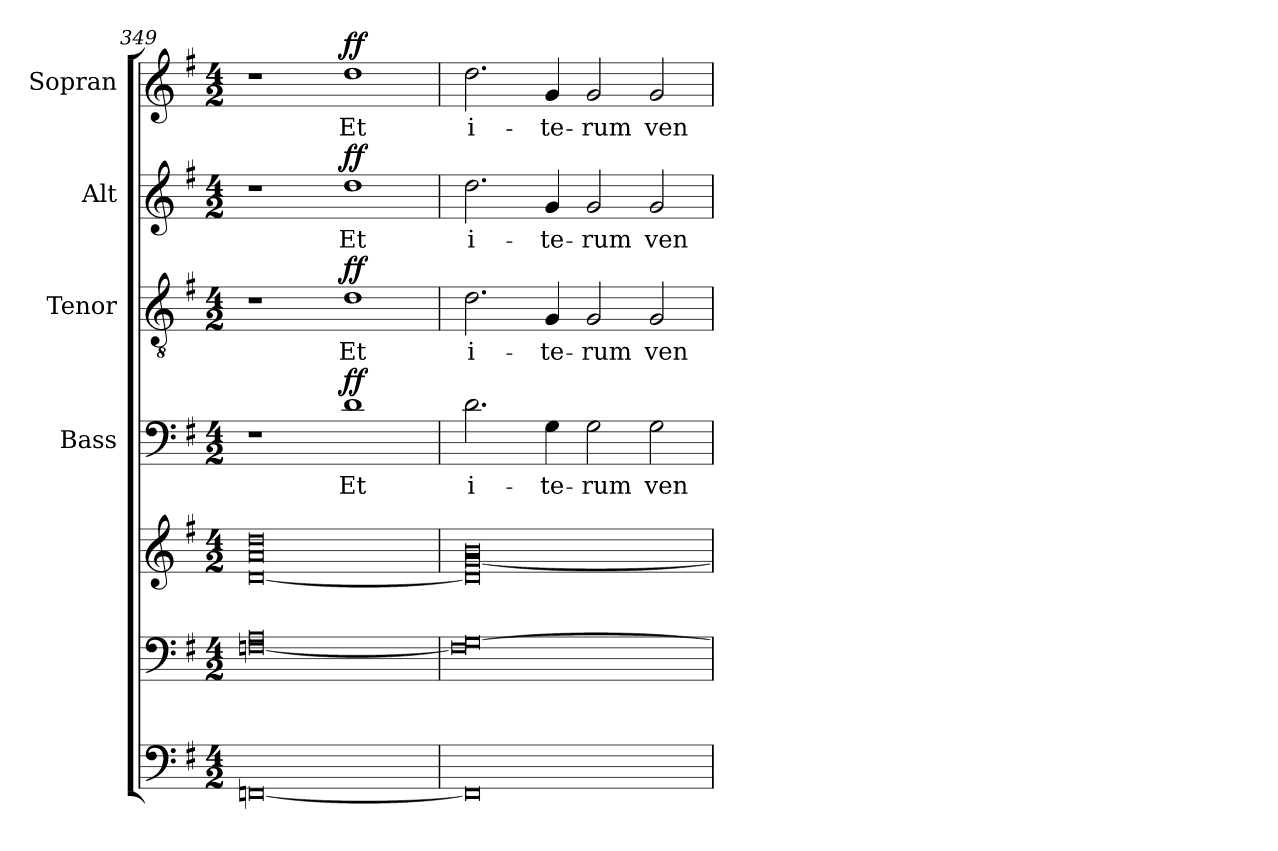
**kern	**kern	**kern	**kern	**text	**dynam	**kern	**text	**dynam	**kern	**text	**dynam	**kern	**text	**dynam
*part6	*part5	*part5	*part4	*part4	*part4	*part3	*part3	*part3	*part2	*part2	*part2	*part1	*part1	*part1
*staff7	*staff6	*staff5	*staff4	*staff4	*staff4	*staff3	*staff3	*staff3	*staff2	*staff2	*staff2	*staff1	*staff1	*staff1
*	*	*	*I"Bass	*	*	*I"Tenor	*	*	*I"Alt	*	*	*I"Sopran	*	*
*	*	*	*I'B.	*	*	*I'T.	*	*	*I'A.	*	*	*I'S.	*	*
*clefF4	*clefF4	*clefG2	*clefF4	*	*	*clefGv2	*	*	*clefG2	*	*	*clefG2	*	*
*k[f#]	*k[f#]	*k[f#]	*k[f#]	*	*	*k[f#]	*	*	*k[f#]	*	*	*k[f#]	*	*
*G:	*G:	*G:	*G:	*	*	*G:	*	*	*G:	*	*	*G:	*	*
*M4/2	*M4/2	*M4/2	*M4/2	*	*	*M4/2	*	*	*M4/2	*	*	*M4/2	*	*
=349	=349	=349	=349	=349	=349	=349	=349	=349	=349	=349	=349	=349	=349	=349
[0FFn	[<0Fn 0A	[0d 0a 0dd	1r	.	.	1r	.	.	1r	.	.	1r	.	.
!	!	!	!	!LO:LY:b	!LO:DY:a	!	!LO:LY:b	!LO:DY:a	!	!LO:LY:b	!LO:DY:a	!	!LO:LY:b	!LO:DY:a
.	.	.	1d	Et	ff	1d	Et	ff	1dd	Et	ff	1dd	Et	ff
!!LO:PB:g=z
=350	=350	=350	=350	=350	=350	=350	=350	=350	=350	=350	=350	=350	=350	=350
!	!	!	!	!LO:LY:b	!	!	!LO:LY:b	!	!	!LO:LY:b	!	!	!LO:LY:b	!
0FF]	0F] [0G	0d] [<0g 0b	2.d\	i-	.	2.d\	i-	.	2.dd\	i-	.	2.dd\	i-	.
!	!	!	!	!LO:LY:b	!	!	!LO:LY:b	!	!	!LO:LY:b	!	!	!LO:LY:b	!
.	.	.	4G\	-te-	.	4G/	-te-	.	4g/	-te-	.	4g/	-te-	.
!	!	!	!	!LO:LY:b	!	!	!LO:LY:b	!	!	!LO:LY:b	!	!	!LO:LY:b	!
.	.	.	2G\	-rum	.	2G/	-rum	.	2g/	-rum	.	2g/	-rum	.
!	!	!	!	!LO:LY:b	!	!	!LO:LY:b	!	!	!LO:LY:b	!	!	!LO:LY:b	!
.	.	.	2G\	ven-	.	2G/	ven-	.	2g/	ven-	.	2g/	ven-	.
=	=	=	=	=	=	=	=	=	=	=	=	=	=	=
*-	*-	*-	*-	*-	*-	*-	*-	*-	*-	*-	*-	*-	*-	*-
